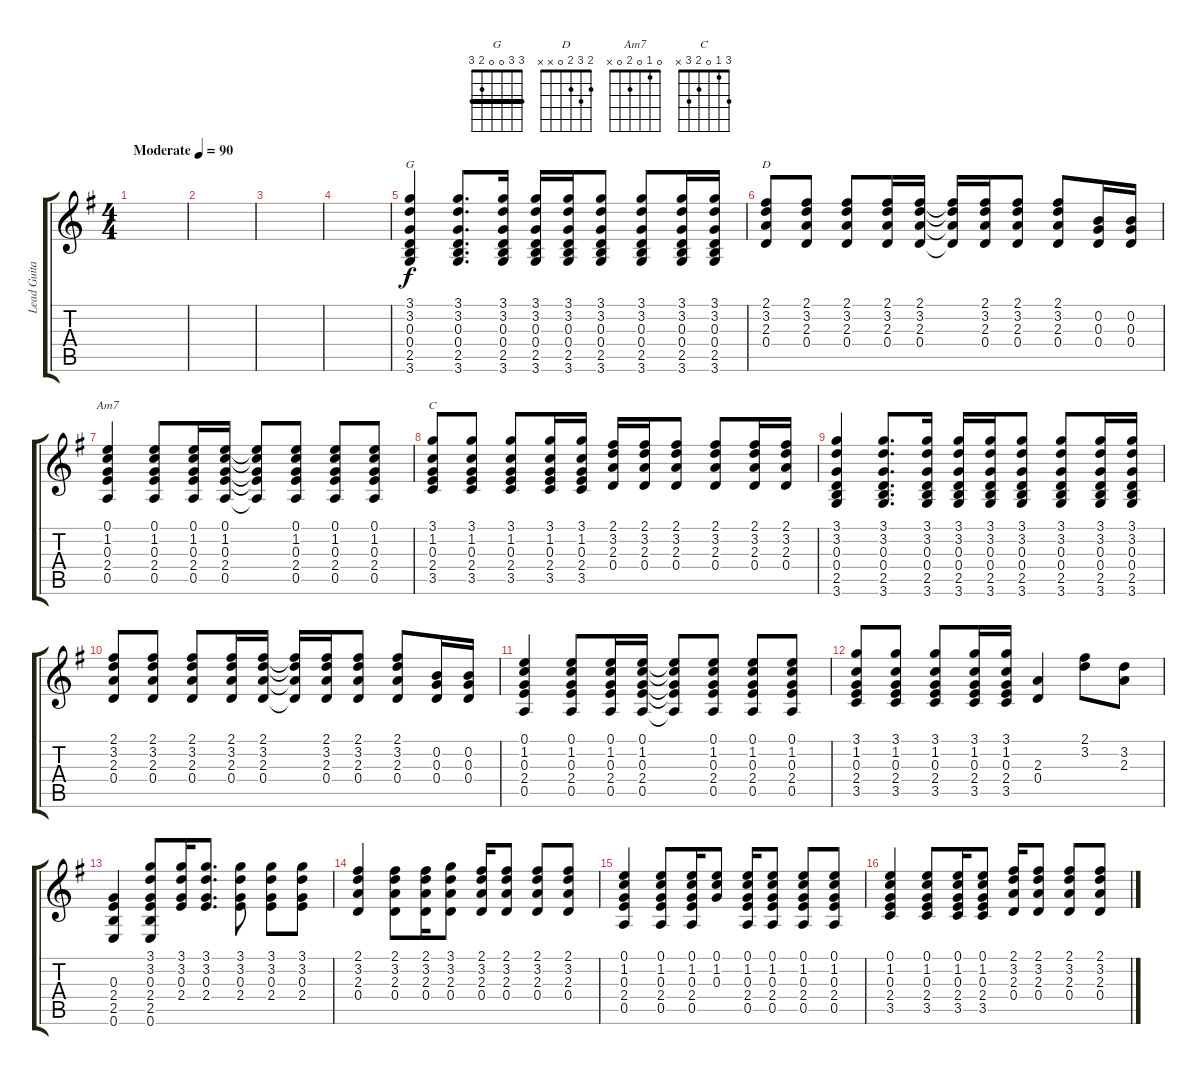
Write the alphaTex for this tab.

\track ("Lead Guitar" "Lead Guita") {instrument overdrivenguitar}
\staff {score tabs}
\tuning (E4 B3 G3 D3 A2 E2) {hide}
\chord ("G" 3 3 0 0 2 3) {barre 3}
\chord ("D" 2 3 2 0 x x)
\chord ("Am7" 0 1 0 2 0 x)
\chord ("C" 3 1 0 2 3 x)
\ts (4 4)
\tempo (90 "Moderate")
\clef g2
\ks g
|
|
|
|
(3.1 3.2 0.3 0.4 2.5 3.6).4{ch "G" volume 5} (3.1 3.2 0.3 0.4 2.5 3.6).8{d} (3.1 3.2 0.3 0.4 2.5 3.6).16 (3.1 3.2 0.3 0.4 2.5 3.6).16 (3.1 3.2 0.3 0.4 2.5 3.6).16 (3.1 3.2 0.3 0.4 2.5 3.6).8 (3.1 3.2 0.3 0.4 2.5 3.6).8 (3.1 3.2 0.3 0.4 2.5 3.6).16 (3.1 3.2 0.3 0.4 2.5 3.6).16 |
(2.1 3.2 2.3 0.4).8{ch "D"} (2.1 3.2 2.3 0.4).8 (2.1 3.2 2.3 0.4).8 (2.1 3.2 2.3 0.4).16 (2.1 3.2 2.3 0.4).16 (2.1{t} 3.2{t} 2.3{t} 0.4{t}).16 (2.1 3.2 2.3 0.4).16 (2.1 3.2 2.3 0.4).8 (2.1 3.2 2.3 0.4).8 (0.2 0.3 0.4).16 (0.2 0.3 0.4).16 |
(0.1 1.2 0.3 2.4 0.5).4{ch "Am7"} (0.1 1.2 0.3 2.4 0.5).8 (0.1 1.2 0.3 2.4 0.5).16 (0.1 1.2 0.3 2.4 0.5).16 (0.1{t} 1.2{t} 0.3{t} 2.4{t} 0.5{t}).8 (0.1 1.2 0.3 2.4 0.5).8 (0.1 1.2 0.3 2.4 0.5).8 (0.1 1.2 0.3 2.4 0.5).8 |
(3.1 1.2 0.3 2.4 3.5).8{ch "C"} (3.1 1.2 0.3 2.4 3.5).8 (3.1 1.2 0.3 2.4 3.5).8 (3.1 1.2 0.3 2.4 3.5).16 (3.1 1.2 0.3 2.4 3.5).16 (2.1 3.2 2.3 0.4).16 (2.1 3.2 2.3 0.4).16 (2.1 3.2 2.3 0.4).8 (2.1 3.2 2.3 0.4).8 (2.1 3.2 2.3 0.4).16 (2.1 3.2 2.3 0.4).16 |
(3.1 3.2 0.3 0.4 2.5 3.6).4 (3.1 3.2 0.3 0.4 2.5 3.6).8{d} (3.1 3.2 0.3 0.4 2.5 3.6).16 (3.1 3.2 0.3 0.4 2.5 3.6).16 (3.1 3.2 0.3 0.4 2.5 3.6).16 (3.1 3.2 0.3 0.4 2.5 3.6).8 (3.1 3.2 0.3 0.4 2.5 3.6).8 (3.1 3.2 0.3 0.4 2.5 3.6).16 (3.1 3.2 0.3 0.4 2.5 3.6).16 |
(2.1 3.2 2.3 0.4).8 (2.1 3.2 2.3 0.4).8 (2.1 3.2 2.3 0.4).8 (2.1 3.2 2.3 0.4).16 (2.1 3.2 2.3 0.4).16 (2.1{t} 3.2{t} 2.3{t} 0.4{t}).16 (2.1 3.2 2.3 0.4).16 (2.1 3.2 2.3 0.4).8 (2.1 3.2 2.3 0.4).8 (0.2 0.3 0.4).16 (0.2 0.3 0.4).16 |
(0.1 1.2 0.3 2.4 0.5).4 (0.1 1.2 0.3 2.4 0.5).8 (0.1 1.2 0.3 2.4 0.5).16 (0.1 1.2 0.3 2.4 0.5).16 (0.1{t} 1.2{t} 0.3{t} 2.4{t} 0.5{t}).8 (0.1 1.2 0.3 2.4 0.5).8 (0.1 1.2 0.3 2.4 0.5).8 (0.1 1.2 0.3 2.4 0.5).8 |
(3.1 1.2 0.3 2.4 3.5).8 (3.1 1.2 0.3 2.4 3.5).8 (3.1 1.2 0.3 2.4 3.5).8 (3.1 1.2 0.3 2.4 3.5).16 (3.1 1.2 0.3 2.4 3.5).16 (2.3 0.4).4 (2.1 3.2).8 (3.2 2.3).8 |
(0.3 2.4 2.5 0.6).4{instrument overdrivenguitar} (3.1 3.2 0.3 2.4 2.5 0.6).8 (3.1 3.2 0.3 2.4).16 (3.1 3.2 0.3 2.4).8{d} (3.1 3.2 0.3 2.4).8 (3.1 3.2 0.3 2.4).8 (3.1 3.2 0.3 2.4).8 |
(2.1 3.2 2.3 0.4).4 (2.1 3.2 2.3 0.4).8 (2.1 3.2 2.3 0.4).16 (3.1 3.2 2.3 0.4).8 (2.1 3.2 2.3 0.4).16 (2.1 3.2 2.3 0.4).8 (2.1 3.2 2.3 0.4).8 (2.1 3.2 2.3 0.4).8 |
(0.1 1.2 0.3 2.4 0.5).4 (0.1 1.2 0.3 2.4 0.5).8 (0.1 1.2 0.3 2.4 0.5).16 (0.1 1.2 0.3).8 (0.1 1.2 0.3 2.4 0.5).16 (0.1 1.2 0.3 2.4 0.5).8 (0.1 1.2 0.3 2.4 0.5).8 (0.1 1.2 0.3 2.4 0.5).8 |
(0.1 1.2 0.3 2.4 3.5).4 (0.1 1.2 0.3 2.4 3.5).8 (0.1 1.2 0.3 2.4 3.5).16 (0.1 1.2 0.3 2.4 3.5).8 (2.1 3.2 2.3 0.4).16 (2.1 3.2 2.3 0.4).8 (2.1 3.2 2.3 0.4).8 (2.1 3.2 2.3 0.4).8
